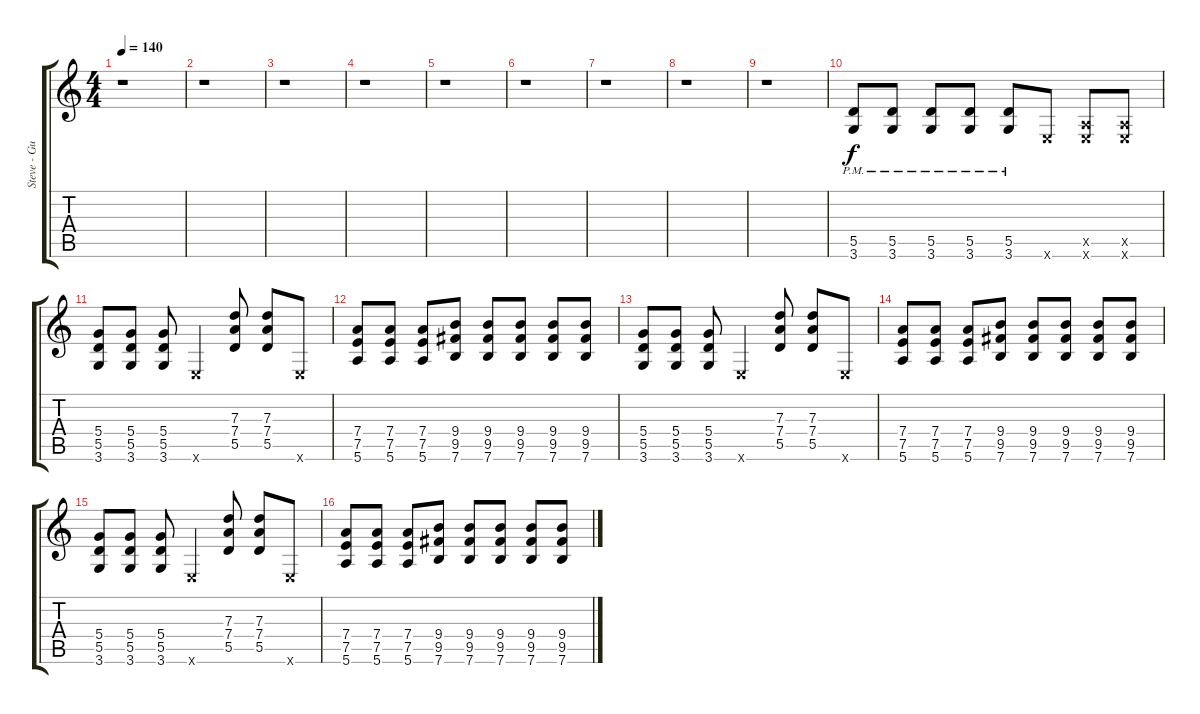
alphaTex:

\track ("Steve - Guitar" "Steve - Gu") {instrument distortionguitar}
\staff {score tabs}
\tuning (E4 B3 G3 D3 A2 E2) {hide}
\ts (4 4)
\tempo 140
\clef g2
\ks c
r.1{dy f} |
r.1 |
r.1 |
r.1 |
r.1 |
r.1 |
r.1 |
r.1 |
r.1 |
(5.5{pm} 3.6{pm}).8 (5.5{pm} 3.6{pm}).8 (5.5{pm} 3.6{pm}).8 (5.5{pm} 3.6{pm}).8 (5.5{pm} 3.6{pm}).8 0.6{x}.8 (0.5{x} 0.6{x}).8 (0.5{x} 0.6{x}).8 |
(5.4 5.5 3.6).8 (5.4 5.5 3.6).8 (5.4 5.5 3.6).8 0.6{x}.4 (7.3 7.4 5.5).8 (7.3 7.4 5.5).8 0.6{x}.8 |
(7.4 7.5 5.6).8 (7.4 7.5 5.6).8 (7.4 7.5 5.6).8 (9.4 9.5 7.6).8 (9.4 9.5 7.6).8 (9.4 9.5 7.6).8 (9.4 9.5 7.6).8 (9.4 9.5 7.6).8 |
(5.4 5.5 3.6).8 (5.4 5.5 3.6).8 (5.4 5.5 3.6).8 0.6{x}.4 (7.3 7.4 5.5).8 (7.3 7.4 5.5).8 0.6{x}.8 |
(7.4 7.5 5.6).8 (7.4 7.5 5.6).8 (7.4 7.5 5.6).8 (9.4 9.5 7.6).8 (9.4 9.5 7.6).8 (9.4 9.5 7.6).8 (9.4 9.5 7.6).8 (9.4 9.5 7.6).8 |
(5.4 5.5 3.6).8 (5.4 5.5 3.6).8 (5.4 5.5 3.6).8 0.6{x}.4 (7.3 7.4 5.5).8 (7.3 7.4 5.5).8 0.6{x}.8 |
(7.4 7.5 5.6).8 (7.4 7.5 5.6).8 (7.4 7.5 5.6).8 (9.4 9.5 7.6).8 (9.4 9.5 7.6).8 (9.4 9.5 7.6).8 (9.4 9.5 7.6).8 (9.4 9.5 7.6).8
